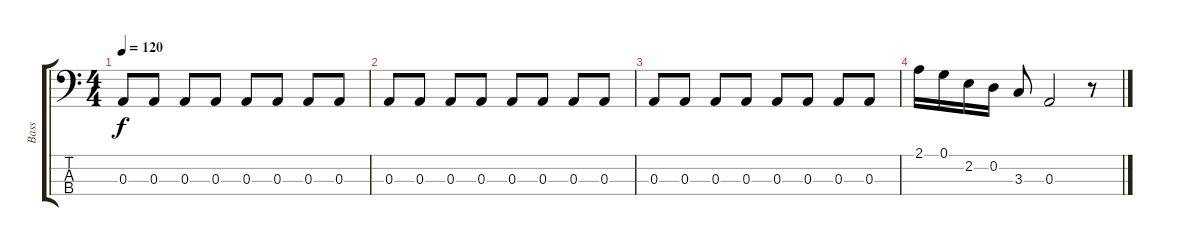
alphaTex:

\track ("Bass" "Bass") {instrument electricbassfinger}
\staff {score tabs}
\tuning (G2 D2 A1 E1) {hide}
\ts (4 4)
\tempo 120
\clef f4
\ks c
0.3.8{dy f} 0.3.8 0.3.8 0.3.8 0.3.8 0.3.8 0.3.8 0.3.8 |
0.3.8 0.3.8 0.3.8 0.3.8 0.3.8 0.3.8 0.3.8 0.3.8 |
0.3.8 0.3.8 0.3.8 0.3.8 0.3.8 0.3.8 0.3.8 0.3.8 |
2.1.16 0.1.16 2.2.16 0.2.16 3.3.8 0.3.2 r.8
